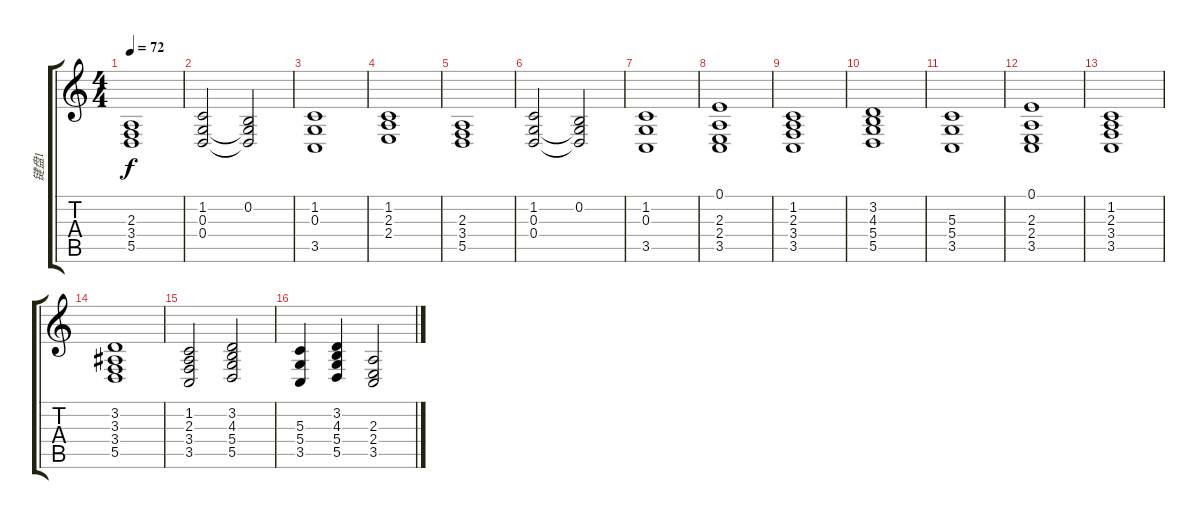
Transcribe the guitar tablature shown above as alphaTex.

\track ("键盘1" "键盘1") {instrument stringensemble2}
\staff {score tabs}
\tuning (E4 B3 G3 D3 A2 E2) {hide}
\ts (4 4)
\tempo 72
\clef g2
\ks c
(2.3 3.4 5.5).1{dy f} |
(1.2 0.3 0.4).2 (0.2 0.3{t} 0.4{t}).2 |
(1.2 0.3 3.5).1 |
(1.2 2.3 2.4).1 |
(2.3 3.4 5.5).1 |
(1.2 0.3 0.4).2 (0.2 0.3{t} 0.4{t}).2 |
(1.2 0.3 3.5).1 |
(0.1 2.3 2.4 3.5).1 |
(1.2 2.3 3.4 3.5).1 |
(3.2 4.3 5.4 5.5).1 |
(5.3 5.4 3.5).1 |
(0.1 2.3 2.4 3.5).1 |
(1.2 2.3 3.4 3.5).1 |
(3.2 3.3 3.4 5.5).1 |
(1.2 2.3 3.4 3.5).2 (3.2 4.3 5.4 5.5).2 |
(5.3 5.4 3.5).4 (3.2 4.3 5.4 5.5).4 (2.3 2.4 3.5).2
